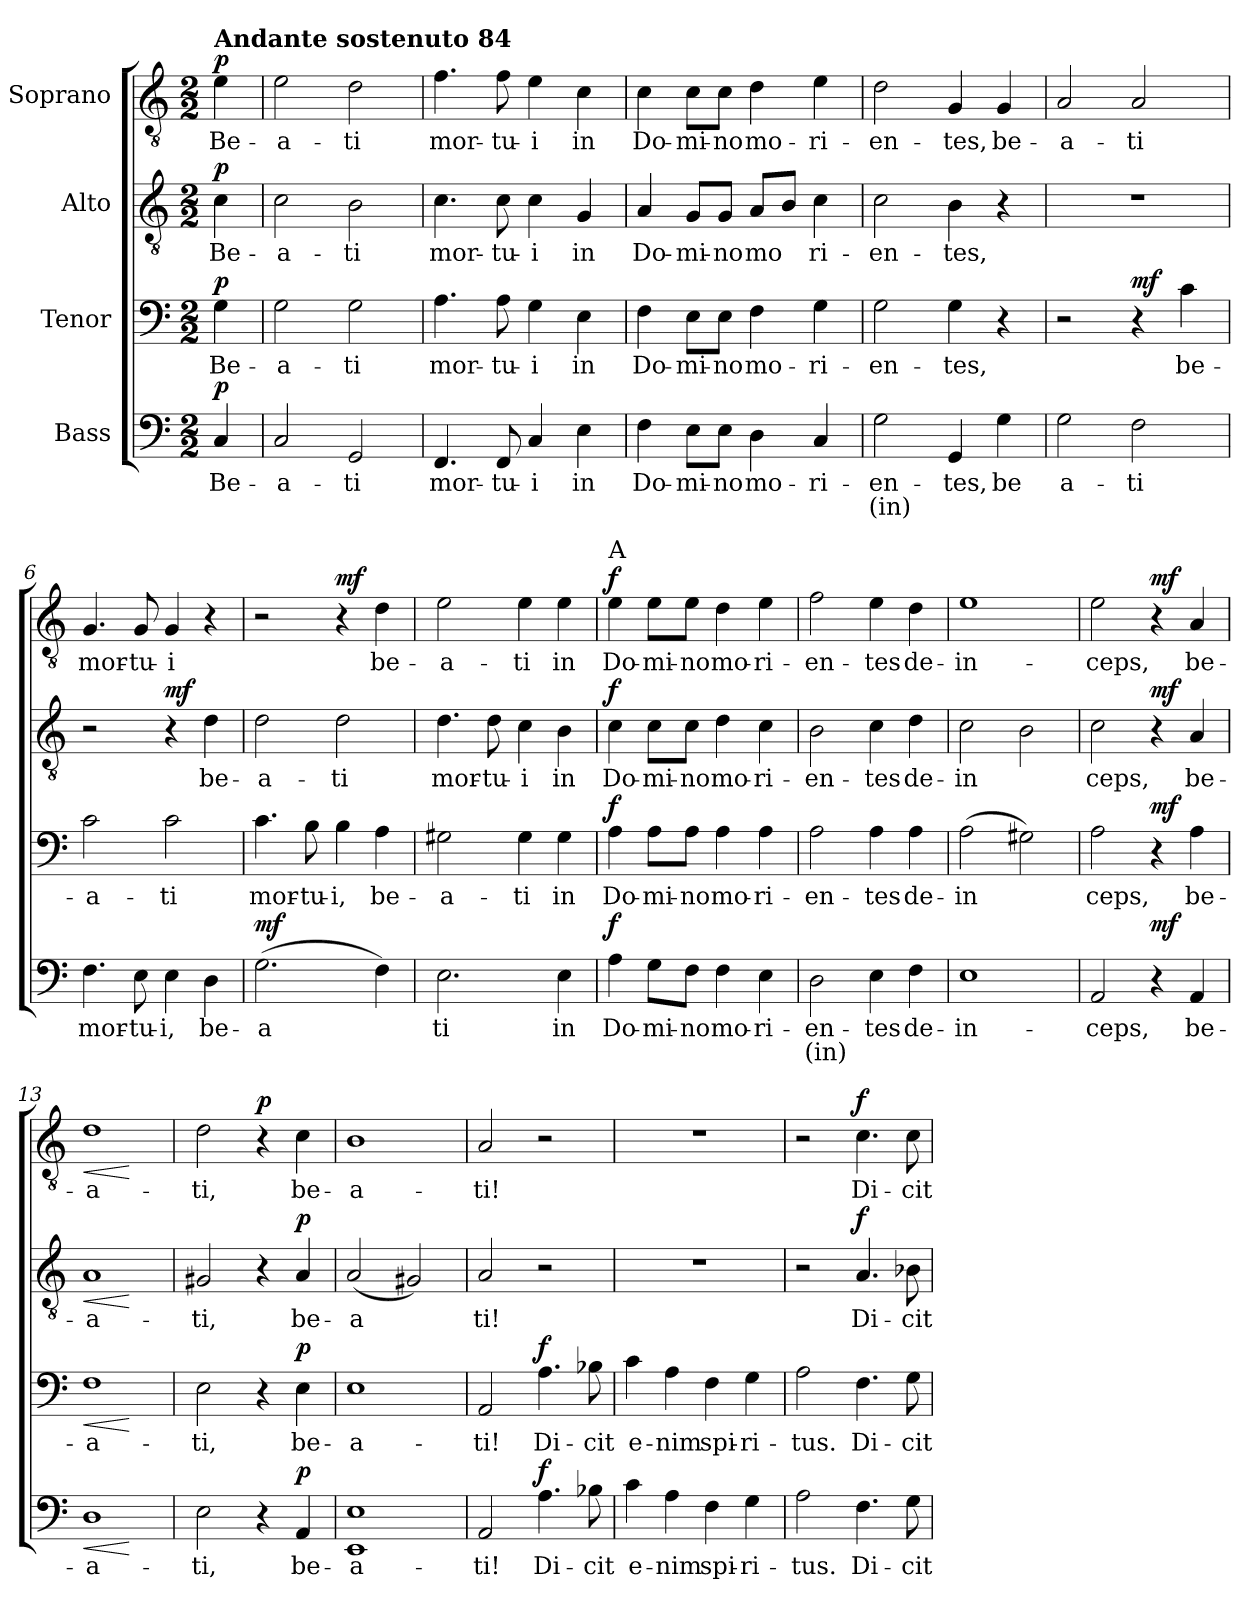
**kern	**text	**text	**dynam	**kern	**text	**dynam	**kern	**text	**dynam	**kern	**text	**dynam
*part4	*part4	*part4	*part4	*part3	*part3	*part3	*part2	*part2	*part2	*part1	*part1	*part1
*staff4	*staff4	*staff4	*staff4	*staff3	*staff3	*staff3	*staff2	*staff2	*staff2	*staff1	*staff1	*staff1
*I"Bass	*	*	*	*I"Tenor	*	*	*I"Alto	*	*	*I"Soprano	*	*
*clefF4	*	*	*	*clefF4	*	*	*clefGv2	*	*	*clefGv2	*	*
*k[]	*	*	*	*k[]	*	*	*k[]	*	*	*k[]	*	*
*M2/2	*	*	*	*M2/2	*	*	*M2/2	*	*	*M2/2	*	*
=	=	=	=	=	=	=	=	=	=	=	=	=
!	!	!	!	!	!	!	!	!	!	!LO:TX:a:B:t=Andante sostenuto 84	!	!
!	!	!	!LO:DY:a	!	!	!LO:DY:a	!	!	!LO:DY:a	!	!	!LO:DY:a
4C/	Be-	.	p	4G\	Be-	p	4c\	Be-	p	4e\	Be-	p
=1	=1	=1	=1	=1	=1	=1	=1	=1	=1	=1	=1	=1
2C/	-a-	.	.	2G\	-a-	.	2c\	-a-	.	2e\	-a-	.
2GG/	-ti	.	.	2G\	-ti	.	2B\	-ti	.	2d\	-ti	.
=2	=2	=2	=2	=2	=2	=2	=2	=2	=2	=2	=2	=2
4.FF/	mor-	.	.	4.A\	mor-	.	4.c\	mor-	.	4.f\	mor-	.
8FF/	-tu-	.	.	8A\	-tu-	.	8c\	-tu-	.	8f\	-tu-	.
4C/	-i	.	.	4G\	-i	.	4c\	-i	.	4e\	-i	.
4E\	in	.	.	4E\	in	.	4G/	in	.	4c\	in	.
=3	=3	=3	=3	=3	=3	=3	=3	=3	=3	=3	=3	=3
4F\	Do-	.	.	4F\	Do-	.	4A/	Do-	.	4c\	Do-	.
8E\L	-mi-	.	.	8E\L	-mi-	.	8G/L	-mi-	.	8c\L	-mi-	.
8E\J	-no	.	.	8E\J	-no	.	8G/J	-no	.	8c\J	-no	.
4D\	mo-	.	.	4F\	mo-	.	8A/L	-mo	.	4d\	mo-	.
.	.	.	.	.	.	.	8B/J	.	.	.	.	.
4C/	-ri-	.	.	4G\	-ri-	.	4c\	ri-	.	4e\	-ri-	.
=4	=4	=4	=4	=4	=4	=4	=4	=4	=4	=4	=4	=4
2G\	-en-	(in)	.	2G\	-en-	.	2c\	-en-	.	2d\	-en-	.
4GG/	-tes,	.	.	4G\	-tes,	.	4B\	-tes,	.	4G/	-tes,	.
4G\	be	.	.	4r	.	.	4r	.	.	4G/	be-	.
=5	=5	=5	=5	=5	=5	=5	=5	=5	=5	=5	=5	=5
2G\	a-	.	.	2r	.	.	1r	.	.	2A/	-a-	.
!	!	!	!	!	!	!LO:DY:a	!	!	!	!	!	!
2F\	-ti	.	.	4r	.	mf	.	.	.	2A/	-ti	.
.	.	.	.	4c\	be-	.	.	.	.	.	.	.
=6	=6	=6	=6	=6	=6	=6	=6	=6	=6	=6	=6	=6
4.F\	mor-	.	.	2c\	-a-	.	2r	.	.	4.G/	mor-	.
8E\	-tu-	.	.	.	.	.	.	.	.	8G/	-tu-	.
!	!	!	!	!	!	!	!	!	!LO:DY:a	!	!	!
4E\	-i,	.	.	2c\	-ti	.	4r	.	mf	4G/	-i	.
4D\	be-	.	.	.	.	.	4d\	be-	.	4r	.	.
=7	=7	=7	=7	=7	=7	=7	=7	=7	=7	=7	=7	=7
!	!	!	!LO:DY:a	!	!	!	!	!	!	!	!	!
(2.G\	-a	.	mf	4.c\	mor-	.	2d\	-a-	.	2r	.	.
.	.	.	.	8B\	-tu-	.	.	.	.	.	.	.
!	!	!	!	!	!	!	!	!	!	!	!	!LO:DY:a
.	.	.	.	4B\	-i,	.	2d\	-ti	.	4r	.	mf
4F\)	.	.	.	4A\	be-	.	.	.	.	4d\	be-	.
=8	=8	=8	=8	=8	=8	=8	=8	=8	=8	=8	=8	=8
2.E\	ti	.	.	2G#X\	-a-	.	4.d\	mor-	.	2e\	-a-	.
.	.	.	.	.	.	.	8d\	-tu-	.	.	.	.
.	.	.	.	4G#\	-ti	.	4c\	-i	.	4e\	-ti	.
4E\	in	.	.	4G#\	in	.	4B\	in	.	4e\	in	.
!!LO:LB:g=z
=9	=9	=9	=9	=9	=9	=9	=9	=9	=9	=9	=9	=9
!	!	!	!	!	!	!	!	!	!	!LO:TX:a:t=A	!	!
!	!	!	!LO:DY:a	!	!	!LO:DY:a	!	!	!LO:DY:a	!	!	!LO:DY:a
4A\	Do-	.	f	4A\	Do-	f	4c\	Do-	f	4e\	Do-	f
8G\L	-mi-	.	.	8A\L	-mi-	.	8c\L	-mi-	.	8e\L	-mi-	.
8F\J	-no	.	.	8A\J	-no	.	8c\J	-no	.	8e\J	-no	.
4F\	mo-	.	.	4A\	mo-	.	4d\	mo-	.	4d\	mo-	.
4E\	-ri-	.	.	4A\	-ri-	.	4c\	-ri-	.	4e\	-ri-	.
=10	=10	=10	=10	=10	=10	=10	=10	=10	=10	=10	=10	=10
2D\	-en-	(in)	.	2A\	-en-	.	2B\	-en-	.	2f\	-en-	.
4E\	-tes	.	.	4A\	-tes	.	4c\	-tes	.	4e\	-tes	.
4F\	de-	.	.	4A\	de-	.	4d\	de-	.	4d\	de-	.
=11	=11	=11	=11	=11	=11	=11	=11	=11	=11	=11	=11	=11
1E	-in-	.	.	(2A\	-in	.	2c\	-in	.	1e	-in-	.
.	.	.	.	2G#X\)	.	.	2B\	.	.	.	.	.
=12	=12	=12	=12	=12	=12	=12	=12	=12	=12	=12	=12	=12
2AA/	-ceps,	.	.	2A\	ceps,	.	2c\	ceps,	.	2e\	-ceps,	.
!	!	!	!LO:DY:a	!	!	!LO:DY:a	!	!	!LO:DY:a	!	!	!LO:DY:a
4r	.	.	mf	4r	.	mf	4r	.	mf	4r	.	mf
4AA/	be-	.	.	4A\	be-	.	4A/	be-	.	4A/	be-	.
=13	=13	=13	=13	=13	=13	=13	=13	=13	=13	=13	=13	=13
!	!	!	!LO:HP:b	!	!	!	!	!	!	!	!	!
!	!	!	!LO:HP:n=1:b	!	!	!LO:HP:b	!	!	!	!	!	!
!	!	!	!	!	!	!LO:HP:n=1:b	!	!	!LO:HP:b	!	!	!
!	!	!	!	!	!	!	!	!	!LO:HP:n=1:b	!	!	!LO:HP:b
!	!	!	!	!	!	!	!	!	!	!	!	!LO:HP:n=1:b
1D	-a-	.	< >	1F	-a-	< >	1A	-a-	< >	1d	-a-	< >
.	.	.	[	.	.	[	.	.	[	.	.	[
=14	=14	=14	=14	=14	=14	=14	=14	=14	=14	=14	=14	=14
2E\	-ti,	.	.	2E\	-ti,	.	2G#X/	-ti,	.	2d\	-ti,	.
!	!	!	!	!	!	!	!	!	!	!	!	!LO:DY:n=1:a
4r	.	.	]	4r	.	]	4r	.	]	4r	.	] p
!	!	!	!LO:DY:a	!	!	!LO:DY:a	!	!	!LO:DY:a	!	!	!
4AA/	be-	.	p	4E\	be-	p	4A/	be-	p	4c\	be-	.
=15	=15	=15	=15	=15	=15	=15	=15	=15	=15	=15	=15	=15
1EE 1E	-a-	.	.	1E	-a-	.	(2A/	-a	.	1B	-a-	.
.	.	.	.	.	.	.	2G#X/)	.	.	.	.	.
=16	=16	=16	=16	=16	=16	=16	=16	=16	=16	=16	=16	=16
2AA/	-ti!	.	.	2AA/	-ti!	.	2A/	ti!	.	2A/	-ti!	.
!	!	!	!LO:DY:a	!	!	!LO:DY:a	!	!	!	!	!	!
4.A\	Di-	.	f	4.A\	Di-	f	2r	.	.	2r	.	.
8B-X\	-cit	.	.	8B-X\	-cit	.	.	.	.	.	.	.
=17	=17	=17	=17	=17	=17	=17	=17	=17	=17	=17	=17	=17
4c\	e-	.	.	4c\	e-	.	1r	.	.	1r	.	.
4A\	-nim	.	.	4A\	-nim	.	.	.	.	.	.	.
4F\	spi-	.	.	4F\	spi-	.	.	.	.	.	.	.
4G\	-ri-	.	.	4G\	-ri-	.	.	.	.	.	.	.
=18	=18	=18	=18	=18	=18	=18	=18	=18	=18	=18	=18	=18
2A\	-tus.	.	.	2A\	-tus.	.	2r	.	.	2r	.	.
!	!	!	!	!	!	!	!	!	!LO:DY:a	!	!	!LO:DY:a
4.F\	Di-	.	.	4.F\	Di-	.	4.A/	Di-	f	4.c\	Di-	f
8G\	-cit	.	.	8G\	-cit	.	8B-X\	-cit	.	8c\	-cit	.
=	=	=	=	=	=	=	=	=	=	=	=	=
*-	*-	*-	*-	*-	*-	*-	*-	*-	*-	*-	*-	*-
